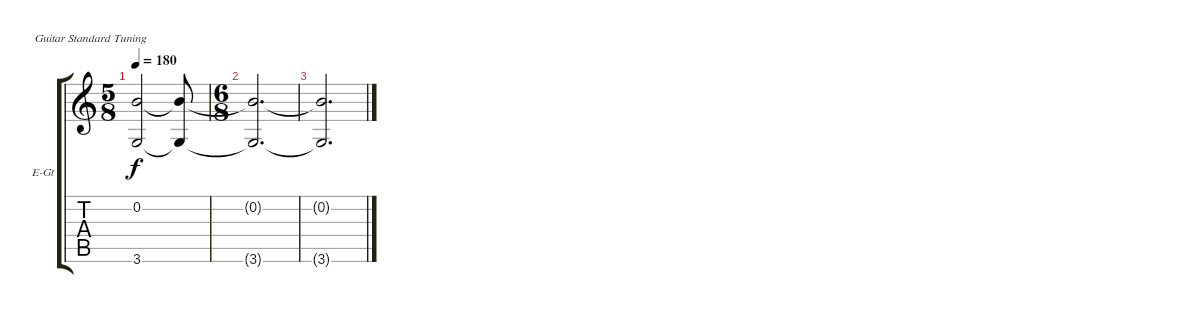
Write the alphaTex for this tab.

\bracketExtendMode groupsimilarinstruments
\firstSystemTrackNameOrientation horizontal
\otherSystemsTrackNameOrientation horizontal
\track ("Paco" "E-Gt") {instrument electricguitarclean}
\staff {score tabs}
\tuning (E4 B3 G3 D3 A2 E2)
\ts (5 8)
\tempo 180
\clef g2
\ks c
(0.2 3.6{t}).2{dy f} (0.2{t} 3.6{t}).8 |
\ts (6 8)
(0.2{t} 3.6{t}).2{d} |
(0.2{t} 3.6{t}).2{d}
